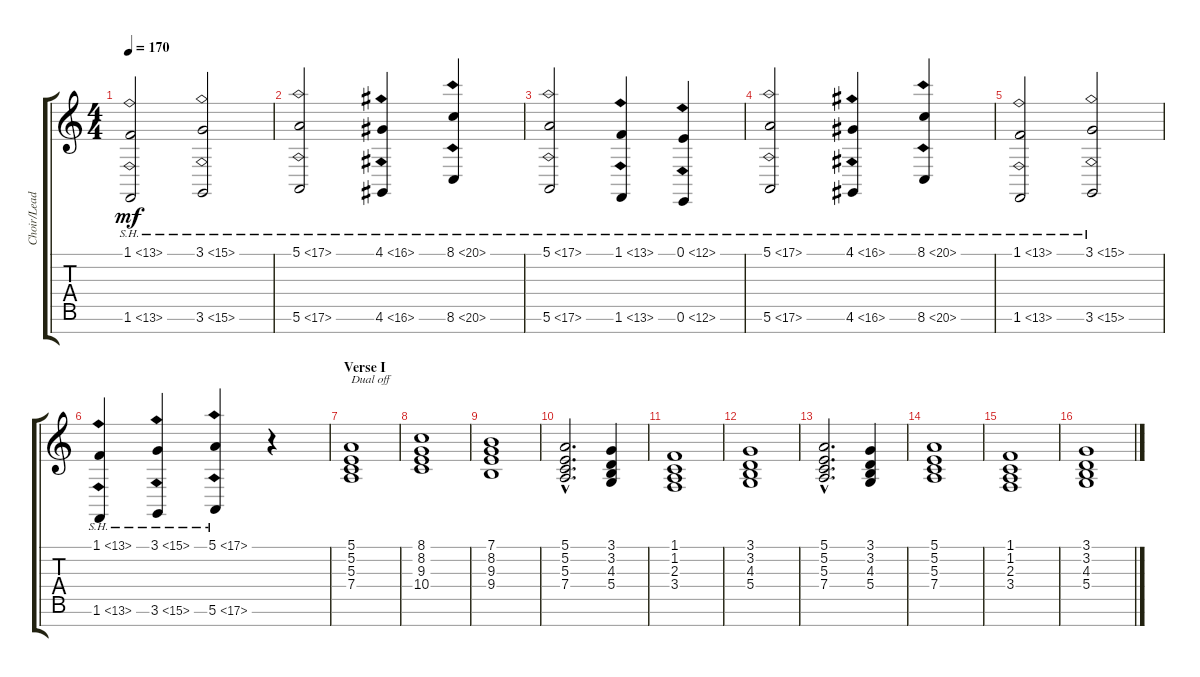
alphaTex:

\track ("Choir/Lead" "Choir/Lead") {instrument pad4choir}
\staff {score tabs}
\tuning (E4 B3 G3 D3 A2 E2 B1) {hide}
\ts (4 4)
\tempo 170
\clef g2
\ks c
(1.1{sh 12} 1.6{sh 12}).2{dy mf} (3.1{sh 12} 3.6{sh 12}).2 |
(5.1{sh 12} 5.6{sh 12}).2 (4.1{sh 12} 4.6{sh 12}).4 (8.1{sh 12} 8.6{sh 12}).4 |
(5.1{sh 12} 5.6{sh 12}).2 (1.1{sh 12} 1.6{sh 12}).4 (0.1{sh 12} 0.6{sh 12}).4 |
(5.1{sh 12} 5.6{sh 12}).2 (4.1{sh 12} 4.6{sh 12}).4 (8.1{sh 12} 8.6{sh 12}).4 |
(1.1{sh 12} 1.6{sh 12}).2 (3.1{sh 12} 3.6{sh 12}).2 |
(1.1{sh 12} 1.6{sh 12}).4 (3.1{sh 12} 3.6{sh 12}).4 (5.1{sh 12} 5.6{sh 12}).4 r.4 |
\section ("" "Verse I")
(5.1 5.2 5.3 7.4).1{txt "Dual off"} |
(8.1 8.2 9.3 10.4).1 |
(7.1 8.2 9.3 9.4).1 |
(5.1{hac} 5.2{hac} 5.3{hac} 7.4{hac}).2{d} (3.1 3.2 4.3 5.4).4 |
(1.1 1.2 2.3 3.4).1 |
(3.1 3.2 4.3 5.4).1 |
(5.1{hac} 5.2{hac} 5.3{hac} 7.4{hac}).2{d} (3.1 3.2 4.3 5.4).4 |
(5.1 5.2 5.3 7.4).1 |
(1.1 1.2 2.3 3.4).1 |
(3.1 3.2 4.3 5.4).1
